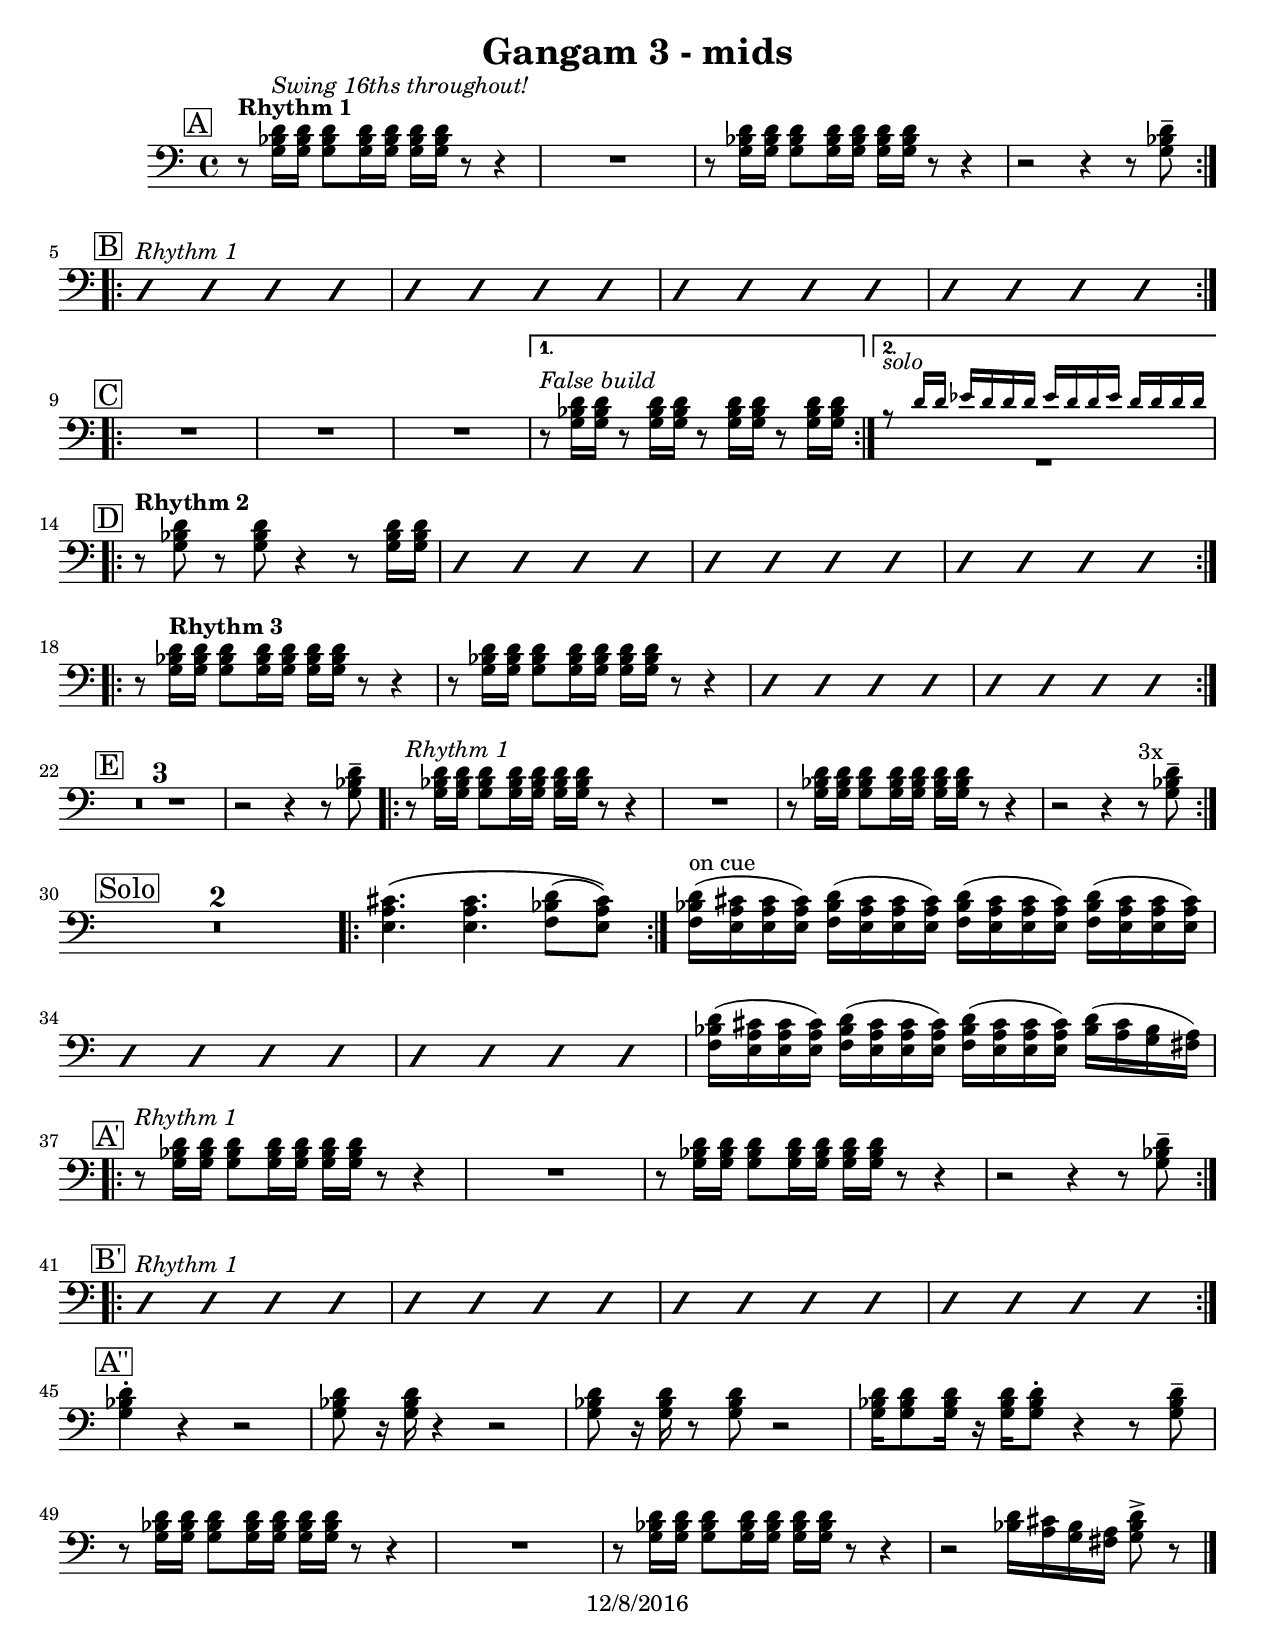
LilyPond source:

\version "2.16.2"

\header {
	title = "Gangam 3 - mids"
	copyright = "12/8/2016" %date of latest edits
}
\paper {
  #(set-paper-size "letter")
  }


slash = {
	\override NoteHead #'style = #'slash
	\override Stem #'transparent = ##t
}

noslash = {
	\revert NoteHead #'style
	\revert Stem #'transparent
}

test = { \relative c' { \tempo 4 = 80 \set Score.markFormatter = #format-mark-box-letters
	\repeat volta 2 {
	}
}
}

	
melody = { \relative c'' { \set Score.markFormatter = #format-mark-box-letters 

	\mark \markup { \box "Intro" }
	\repeat volta 2 {
		}	

	\mark \markup { \box "A" }
	\repeat volta 2 {
		}
		\alternative {
		}

}
}

midbrass = { \relative c' { \set Score.markFormatter = #format-mark-box-letters 
\compressFullBarRests
	\mark \markup { \box "A" }
	\repeat volta 2 {
		r8^\markup {\bold "Rhythm 1"} <g bes d>16^\markup {\italic "Swing 16ths throughout!"} <g bes d> <g bes d>8 <g bes d>16 <g bes d> <g bes d> <g bes d> r8 r4 | 
		R1 |
		r8 <g bes d>16 <g bes d> <g bes d>8 <g bes d>16 <g bes d> <g bes d> <g bes d> r8 r4 |
		r2 r4 r8 <g bes d>-- | \break
	}

	\mark \markup { \box "B" }
	\repeat volta 2 {
		\slash { d4^\markup {\italic "Rhythm 1"} d d d | d d d d | d d d d | d d d d | \break } \noslash {}
	}

	\mark \markup { \box "C" }
	\repeat volta 2 {
		R1 | R1 | R1 | 
	}
		\alternative {
			{ r8^\markup {\italic "False build"} <g bes d>16 <g bes d>  r8 <g bes d>16 <g bes d>  r8 <g bes d>16 <g bes d>  r8 <g bes d>16 <g bes d> | }
			{ <<
				{ r8^\markup {\italic "solo"} \tiny d'16 d ees d d d ees d d ees d d d d | }
				\\
				{ R1 | }
			>> }
		}

	\mark \markup { \box "D" }
	\repeat volta 2 {
		r8^\markup {\bold "Rhythm 2"} <g, bes d> r <g bes d> r4 r8 <g bes d>16 <g bes d> |
		\slash { d4 d d d | d d d d | d d d d | \break }
	}
	
	\repeat volta 2 {
		\noslash { r8 <g bes d>16^\markup {\bold "Rhythm 3"} <g bes d> <g bes d>8 <g bes d>16 <g bes d> <g bes d> <g bes d> r8 r4 
		r8 <g bes d>16 <g bes d> <g bes d>8 <g bes d>16 <g bes d> <g bes d> <g bes d> r8 r4  }
		\slash { d4 d d d | d d d d |    \break }
	}

	\mark \markup { \box "E" }
	\noslash R1*3  r2 r4 r8 <g bes d>--	
	\repeat volta 3 {
		r8^\markup {\italic "Rhythm 1"} <g bes d>16 <g bes d> <g bes d>8 <g bes d>16 <g bes d> <g bes d> <g bes d> r8 r4 |
		R1 |
		r8 <g bes d>16 <g bes d> <g bes d>8 <g bes d>16 <g bes d> <g bes d> <g bes d> r8 r4 |  
		r2 r4 r8^"3x" <g bes d>-- | \break
	}
	
	\mark \markup { \box "Solo" }
	\noslash R1*2 
	\repeat volta 2 {
		<e a cis>4. \( <e a cis>4. <f bes d>8 ( <e a cis> ) \) 
	}
	\noslash <f bes d>16^"on cue" ( <e a cis> <e a cis> <e a cis> ) <f bes d>16 ( <e a cis> <e a cis> <e a cis> )
	<f bes d>16 ( <e a cis> <e a cis> <e a cis> ) <f bes d>16 ( <e a cis> <e a cis> <e a cis> )
	\slash { d4 d d d | d d d d | } \noslash
	\noslash <f bes d>16 ( <e a cis> <e a cis> <e a cis> ) <f bes d>16 ( <e a cis> <e a cis> <e a cis> )
	<f bes d>16 ( <e a cis> <e a cis> <e a cis> ) 
	<bes' d>16 ( <a cis> <g bes> <fis a> ) \break

	\mark \markup { \box "A'" }
	\repeat volta 2 {
		r8^\markup {\italic "Rhythm 1"} <g bes d>16 <g bes d> <g bes d>8 <g bes d>16 <g bes d> <g bes d> <g bes d> r8 r4 | 
		R1 |
		r8 <g bes d>16 <g bes d> <g bes d>8 <g bes d>16 <g bes d> <g bes d> <g bes d> r8 r4 |
		r2 r4 r8 <g bes d>-- | 
	}

	\mark \markup { \box "B'" }
	\repeat volta 2 {
		\slash { d4^\markup {\italic "Rhythm 1"} d d d | d d d d | d d d d | d d d d | \break } \noslash {}
	}

	\mark \markup { \box "A''" }
	<g bes d>4-. r4 r2  |  <g bes d>8 r16  <g bes d>16  r4 r2  | 
	<g bes d>8 r16 <g bes d> r8 <g bes d>8  r2  |  <g bes d>16 <g bes d>8 <g bes d>16  r <g bes d>  <g bes d>8-.  r4 r8 <g bes d>8-- |

	r8 <g bes d>16 <g bes d> <g bes d>8 <g bes d>16 <g bes d> <g bes d> <g bes d> r8 r4 | 
	R1 |
	r8 <g bes d>16 <g bes d> <g bes d>8 <g bes d>16 <g bes d> <g bes d> <g bes d> r8 r4 |
	r2 <bes d>16 <a cis> <g bes> <fis a>  <g bes d>8-> r | \bar "|."

	
}
}

changes = { \chordmode { 

}
}


%}


%{
\book {
	\score { 
	  <<
	    \new ChordNames {
		\set chordChanges = ##t
		\changes
	    }
	    \new Staff { \clef treble
		\melody
	    }
	    \new Staff { \clef bass 
		\midbrass
	    }
	  >>
	}
}
%}

\book {
	\score { 
	  <<
	    \new ChordNames {
		\set chordChanges = ##t
%		\changes
	    }
	    \new Staff { \clef bass 
		\midbrass
	    }
	  >>
	}
%	%Form
%	\markup { \column {
%	\line { \bold "Form:" }
%	}}
}
%{
\book {
	\score {
	  <<
		\new Staff {
		  \set Staff.midiInstrument = #"trumpet" \unfoldRepeats
			\melody
		}
		\new Staff {
		  \set Staff.midiInstrument = #"trumpet" \unfoldRepeats
			\midbrass
		}
	  >>
		\midi { }
	}
}
\book {
	\score {
	  <<
		\new Staff {
		  \set Staff.midiInstrument = #"trumpet" \unfoldRepeats
			\test
		}
	  >>
		\midi { }
	}
}
%}
